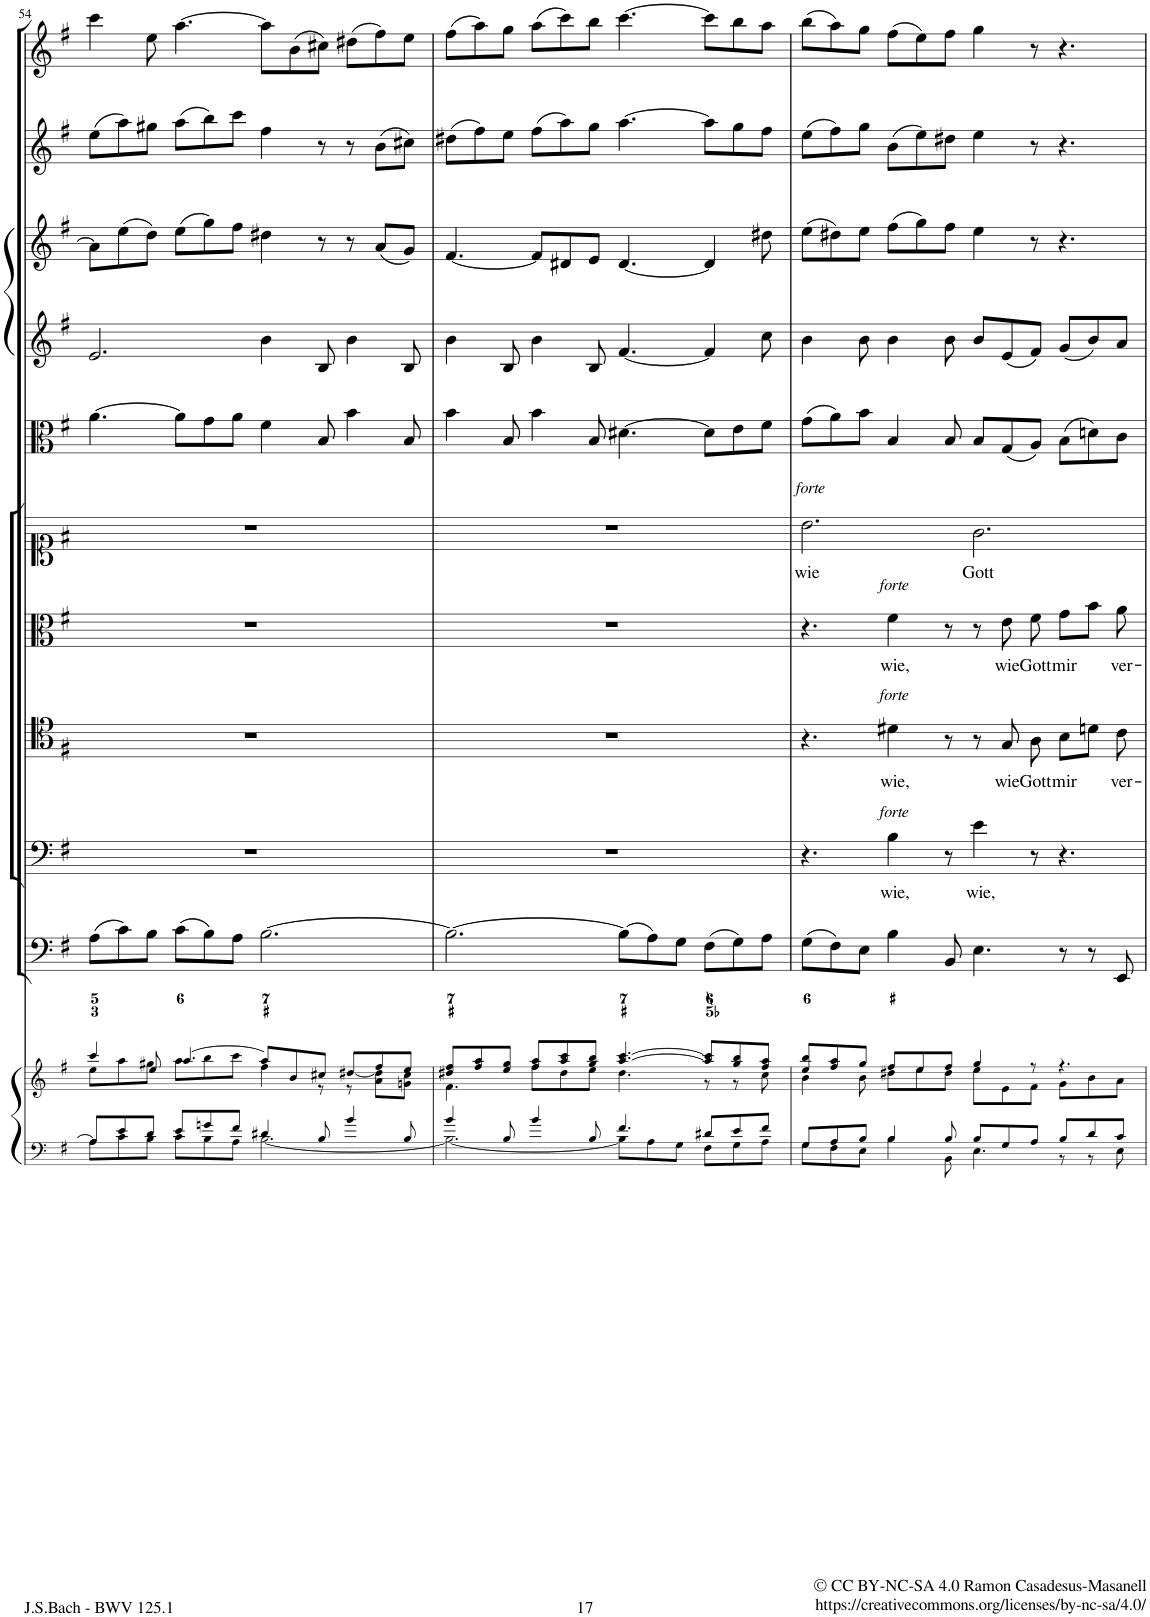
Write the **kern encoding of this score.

**kern	**kern	**kern	**kern	**text	**dynam	**kern	**text	**dynam	**kern	**text	**dynam	**kern	**text	**dynam	**kern	**kern	**kern	**kern	**kern
*part11	*part11	*part10	*part9	*part9	*part9	*part8	*part8	*part8	*part7	*part7	*part7	*part6	*part6	*part6	*part5	*part4	*part3	*part2	*part1
*staff12	*staff11	*staff10	*staff9	*staff9	*staff9	*staff8	*staff8	*staff8	*staff7	*staff7	*staff7	*staff6	*staff6	*staff6	*staff5	*staff4	*staff3	*staff2	*staff1
*I"Piano reduction	*	*I"Continuo	*I"Basso	*	*	*I"Tenore	*	*	*I"Alto	*	*	*I"Soprano Corno col Soprano	*	*	*I"Viola	*I"Violino II	*I"Violino I	*I"Oboe	*I"Flauto traverso
*I'Pno	*	*	*	*	*	*	*	*	*	*	*	*	*	*	*I'Vla	*I'Vln	*I'Vln	*I'Ob	*I'Fl
!!LO:PB:g=z
*clefF4	*clefG2	*clefF4	*clefF4	*	*	*clefC4	*	*	*clefC3	*	*	*clefC1	*	*	*clefC3	*clefG2	*clefG2	*clefG2	*clefG2
*k[f#]	*k[f#]	*k[f#]	*k[f#]	*	*	*k[f#]	*	*	*k[f#]	*	*	*k[f#]	*	*	*k[f#]	*k[f#]	*k[f#]	*k[f#]	*k[f#]
*M12/8	*M12/8	*M12/8	*M12/8	*	*	*M12/8	*	*	*M12/8	*	*	*M12/8	*	*	*M12/8	*M12/8	*M12/8	*M12/8	*M12/8
=54	=54	=54	=54	=54	=54	=54	=54	=54	=54	=54	=54	=54	=54	=54	=54	=54	=54	=54	=54
*^	*^	*	*	*	*	*	*	*	*	*	*	*	*	*	*	*	*	*	*
8A/L]	8A\L	4ccc/	8ee\L	(8A\L	1.r	.	.	1.r	.	.	1.r	.	.	1.r	.	.	[4.a\	2.e/	8a\L]	(8ee\L	4ccc\
8e/	8c\	.	8aa\	8c\)	.	.	.	.	.	.	.	.	.	.	.	.	.	.	(8ee\	8aa\)	.
8d/J	8B\J	8ee/	8gg#X\J	8B\J	.	.	.	.	.	.	.	.	.	.	.	.	.	.	8dd\J)	8gg#X\J	8ee\
8e/L	8c\L	[4.aa/	8aa\L	(8c\L	.	.	.	.	.	.	.	.	.	.	.	.	8a\L]	.	(8ee\L	(8aa\L	[4.aa\
8gn/	8B\	.	8bb\	8B\)	.	.	.	.	.	.	.	.	.	.	.	.	8g\	.	8gg\)	8bb\)	.
8f#/J	8A\J	.	8ccc\J	8A\J	.	.	.	.	.	.	.	.	.	.	.	.	8a\J	.	8ff#\J	8ccc\J	.
4d#X/	[2.B\	8aa/L]	4ff#\	[2.B\	.	.	.	.	.	.	.	.	.	.	.	.	4f#\	4b\	4dd#X\	4ff#\	8aa\L]
.	.	8b/	.	.	.	.	.	.	.	.	.	.	.	.	.	.	.	.	.	.	(8b\
8B/	.	8cc#X/J	8r	.	.	.	.	.	.	.	.	.	.	.	.	.	8B/	8B/	8r	8r	8cc#X\J)
4b/	.	[<8dd#X/L	8r	.	.	.	.	.	.	.	.	.	.	.	.	.	4b\	4b\	8r	8r	(8dd#X\L
.	.	8ff#/	8a\ 8dd#\]L	.	.	.	.	.	.	.	.	.	.	.	.	.	.	.	(8a/L	(8b\L	8ff#\)
8B/	.	8ee/J	8gn\ 8cc#\J	.	.	.	.	.	.	.	.	.	.	.	.	.	8B/	8B/	8g/J)	8cc#X\J)	8ee\J
=55	=55	=55	=55	=55	=55	=55	=55	=55	=55	=55	=55	=55	=55	=55	=55	=55	=55	=55	=55	=55	=55
4b/	2.B\_	8dd#X/ 8ff#/L	4.f#\	2.B\_	1.r	.	.	1.r	.	.	1.r	.	.	1.r	.	.	4b\	4b\	[4.f#/	(8dd#X\L	(8ff#\L
.	.	8ff#/ 8aa/	.	.	.	.	.	.	.	.	.	.	.	.	.	.	.	.	.	8ff#\)	8aa\)
8B/	.	8ee/ 8gg/J	.	.	.	.	.	.	.	.	.	.	.	.	.	.	8B/	8B/	.	8ee\J	8gg\J
4b/	.	8ff#/ 8aa/L	8ff#\L	.	.	.	.	.	.	.	.	.	.	.	.	.	4b\	4b\	8f#/L]	(8ff#\L	(8aa\L
.	.	8aa/ 8ccc/	8dd#\	.	.	.	.	.	.	.	.	.	.	.	.	.	.	.	8d#X/	8aa\)	8ccc\)
8B/	.	8gg/ 8bb/J	8ee\J	.	.	.	.	.	.	.	.	.	.	.	.	.	8B/	8B/	8e/J	8gg\J	8bb\J
4.f#/	8B\L]	[4.aa/ [4.ccc/	4.dd#\	(8B\L]	.	.	.	.	.	.	.	.	.	.	.	.	[4.d#X\	[4.f#/	[4.d#/	[4.aa\	[4.ccc\
.	8A\	.	.	8A\)	.	.	.	.	.	.	.	.	.	.	.	.	.	.	.	.	.
.	8G\J	.	.	8G\J	.	.	.	.	.	.	.	.	.	.	.	.	.	.	.	.	.
8d#X/L	8F#\L	8aa/] 8ccc/]L	8r	(8F#\L	.	.	.	.	.	.	.	.	.	.	.	.	8d#\L]	4f#/]	4d#/]	8aa\L]	8ccc\L]
8e/	8G\	8gg/ 8bb/	8r	8G\)	.	.	.	.	.	.	.	.	.	.	.	.	8e\	.	.	8gg\	8bb\
8f#/J	8A\J	8ff#/ 8aa/J	8cc\	8A\J	.	.	.	.	.	.	.	.	.	.	.	.	8f#\J	8cc\	8dd#X\	8ff#\J	8aa\J
=56	=56	=56	=56	=56	=56	=56	=56	=56	=56	=56	=56	=56	=56	=56	=56	=56	=56	=56	=56	=56	=56
!	!	!	!	!	!	!	!	!	!	!	!	!	!	!	!LO:LY:b	!LO:DY:a	!	!	!	!	!
8G/L	8G\L	8ee/ 8bb/L	4b\	(8G\L	4.r	.	.	4.r	.	.	4.r	.	.	2.b\	wie	other-dynamics	(8g\L	4b\	(8ee\L	(8ee\L	(8bb\L
8A/	8F#\	8ff#/ 8aa/	.	8F#\)	.	.	.	.	.	.	.	.	.	.	.	.	8a\)	.	8dd#X\)	8ff#\)	8aa\)
8B/J	8E\J	8gg/J	8b\	8E\J	.	.	.	.	.	.	.	.	.	.	.	.	8b\J	8b\	8ee\J	8gg\J	8gg\J
!	!	!	!	!	!	!LO:LY:b	!LO:DY:a	!	!LO:LY:b	!LO:DY:a	!	!LO:LY:b	!LO:DY:a	!	!	!	!	!	!	!	!
4B/	4B\	8ff#/L	8dd#X\L	4B\	4B\	wie,	other-dynamics	4d#X\	wie,	other-dynamics	4f#\	wie,	other-dynamics	.	.	.	4B/	4b\	(8ff#\L	(8b\L	(8ff#\L
.	.	8ee/	8ee\	.	.	.	.	.	.	.	.	.	.	.	.	.	.	.	8gg\)	8ee\)	8ee\)
8B/	8BB\	8ff#/J	8dd#\J	8BB/	8r	.	.	8r	.	.	8r	.	.	.	.	.	8B/	8b\	8ff#\J	8dd#X\J	8ff#\J
!	!	!	!	!	!	!LO:LY:b	!	!	!	!	!	!	!	!	!LO:LY:b	!	!	!	!	!	!
8B/L	4.E\	4gg/	8ee\L	4.E\	4e\	wie,	.	8r	.	.	8r	.	.	2.g\	Gott	.	8B/L	8b/L	4ee\	4ee\	4gg\
!	!	!	!	!	!	!	!	!	!LO:LY:b	!	!	!LO:LY:b	!	!	!	!	!	!	!	!	!
8G/	.	.	8e\	.	.	.	.	8G/	wie	.	8e\	wie	.	.	.	.	(8G/	(8e/	.	.	.
!	!	!	!	!	!	!	!	!	!LO:LY:b	!	!	!LO:LY:b	!	!	!	!	!	!	!	!	!
8A/J	.	8r	8f#\J	.	8r	.	.	8A\	Gott	.	8f#\	Gott	.	.	.	.	8A/J)	8f#/J)	8r	8r	8r
!	!	!	!	!	!	!	!	!	!LO:LY:b	!	!	!LO:LY:b	!	!	!	!	!	!	!	!	!
8B/L	8r	4.r	8g\L	8r	4.r	.	.	8B\L	mir	.	8g\L	mir	.	.	.	.	(8B\L	(8g/L	4.r	4.r	4.r
8d/	8r	.	8b\	8r	.	.	.	8dn\J	.	.	8b\J	.	.	.	.	.	8dn\)	8b/)	.	.	.
!	!	!	!	!	!	!	!	!	!LO:LY:b	!	!	!LO:LY:b	!	!	!	!	!	!	!	!	!
8c/J	8E\	.	8a\J	8EE/	.	.	.	8c\	ver-	.	8a\	ver-	.	.	.	.	8c\J	8a/J	.	.	.
*v	*v	*	*	*	*	*	*	*	*	*	*	*	*	*	*	*	*	*	*	*	*
*	*v	*v	*	*	*	*	*	*	*	*	*	*	*	*	*	*	*	*	*	*
=	=	=	=	=	=	=	=	=	=	=	=	=	=	=	=	=	=	=	=
*-	*-	*-	*-	*-	*-	*-	*-	*-	*-	*-	*-	*-	*-	*-	*-	*-	*-	*-	*-
